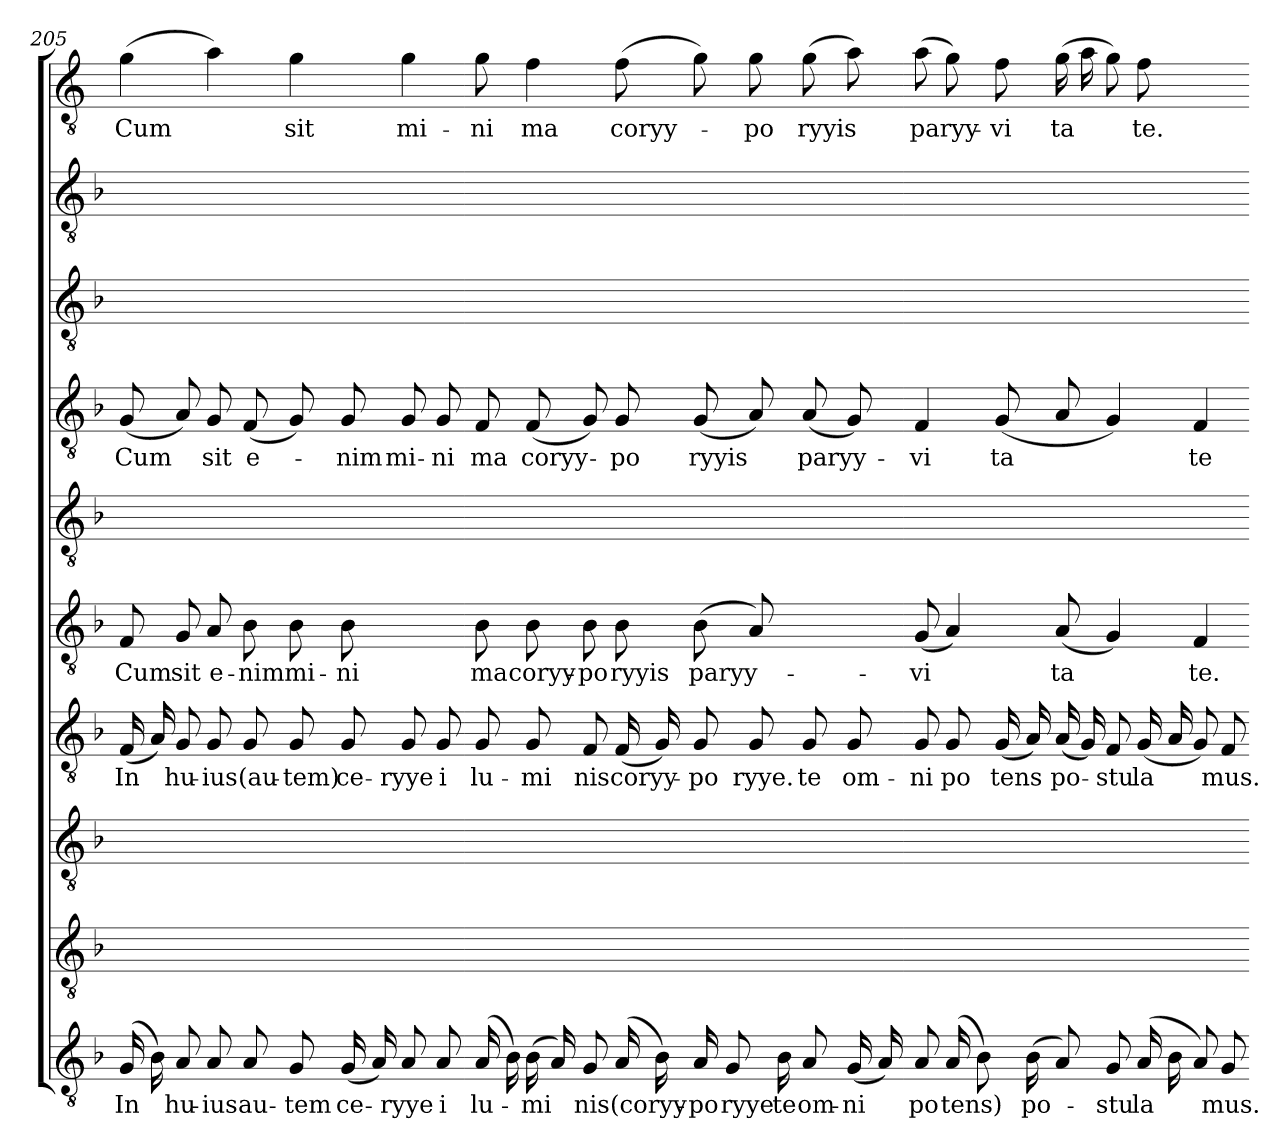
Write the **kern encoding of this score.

**kern	**text	**kern	**kern	**kern	**text	**kern	**text	**kern	**kern	**text	**kern	**kern	**kern	**text
*part10	*part10	*part9	*part8	*part7	*part7	*part6	*part6	*part5	*part4	*part4	*part3	*part2	*part1	*part1
*staff10	*staff10	*staff9	*staff8	*staff7	*staff7	*staff6	*staff6	*staff5	*staff4	*staff4	*staff3	*staff2	*staff1	*staff1
*clefGv2	*	*clefGv2	*clefGv2	*clefGv2	*	*clefGv2	*	*clefGv2	*clefGv2	*	*clefGv2	*clefGv2	*clefGv2	*
*k[b-]	*	*k[b-]	*k[b-]	*k[b-]	*	*k[b-]	*	*k[b-]	*k[b-]	*	*k[b-]	*k[b-]	*k[]	*
=205	=205	=205	=205	=205	=205	=205	=205	=205	=205	=205	=205	=205	=205	=205
(16G	In	1ryy	1ryy	(16F	In	8F	Cum	1ryy	(8G	Cum	1ryy	1ryy	(4g	Cum
16B-)	.	.	.	16A)	.	.	.	.	.	.	.	.	.	.
8A	hu-	.	.	8G	hu-	8G	sit	.	8A)	.	.	.	.	.
8A	-ius	.	.	8G	-ius	8A	e-	.	8G	sit	.	.	4a)	.
8A	au-	.	.	8G	(au-	8B-	-nim	.	(8F	e-	.	.	.	.
8G	-tem	.	.	8G	-tem)	8B-	mi-	.	8G)	.	.	.	4g	sit
(16G	ce-	.	.	8G	ce-	8B-	ni	.	8G	-nim	.	.	.	.
16A)	.	.	.	.	.	.	.	.	.	.	.	.	.	.
8A	ryye	.	.	8G	ryye	4ryy	.	.	8G	mi-	.	.	4g	mi-
8A	-i	.	.	8G	-i	.	.	.	8G	ni	.	.	.	.
=206-	=206-	=206-	=206-	=206-	=206-	=206-	=206-	=206-	=206-	=206-	=206-	=206-	=206-	=206-
(16A	lu-	1ryy	1ryy	8G	lu-	8B-	-ma	1ryy	8F	-ma	1ryy	1ryy	8g	ni
16B-)	.	.	.	.	.	.	.	.	.	.	.	.	.	.
(16B-	mi	.	.	8G	mi	8B-	coryy-	.	(8F	coryy-	.	.	4f	-ma
16A)	.	.	.	.	.	.	.	.	.	.	.	.	.	.
8G	-nis	.	.	8F	-nis	8B-	po	.	8G)	.	.	.	.	.
(16A	(coryy-	.	.	(16F	coryy-	8B-	-ryyis	.	8G	po	.	.	(8f	coryy-
16B-)	.	.	.	16G)	.	.	.	.	.	.	.	.	.	.
16A	po	.	.	8G	po	(8B-	paryy-	.	(8G	-ryyis	.	.	8g)	.
8G	-ryye	.	.	.	.	.	.	.	.	.	.	.	.	.
.	.	.	.	8G	-ryye.	8A)	.	.	8A)	.	.	.	8g	po
16B-	te	.	.	.	.	.	.	.	.	.	.	.	.	.
8A	om-	.	.	8G	te	4ryy	.	.	(8A	paryy-	.	.	(8g	-ryyis
(16G	ni	.	.	8G	om-	.	.	.	8G)	.	.	.	8a)	.
16A)	.	.	.	.	.	.	.	.	.	.	.	.	.	.
=207-	=207-	=207-	=207-	=207-	=207-	=207-	=207-	=207-	=207-	=207-	=207-	=207-	=207-	=207-
8A	po	1ryy	1ryy	8G	ni	(8G	vi	1ryy	4F	vi	1ryy	1ryy	(8a	paryy-
(16A	-tens)	.	.	8G	po	4A)	.	.	.	.	.	.	8g)	.
8B-)	.	.	.	.	.	.	.	.	.	.	.	.	.	.
.	.	.	.	(16G	-tens	.	.	.	(8G	ta	.	.	8f	vi
(16B-	po-	.	.	16A)	.	.	.	.	.	.	.	.	.	.
8A)	.	.	.	(16A	po-	(8A	ta	.	8A	.	.	.	(16g	ta
.	.	.	.	16G)	.	.	.	.	.	.	.	.	16a	.
8G	stu	.	.	8F	stu	4G)	.	.	4G)	.	.	.	8g)	.
(16A	la	.	.	(16G	la	.	.	.	.	.	.	.	8f	-te.
16B-	.	.	.	16A	.	.	.	.	.	.	.	.	.	.
8A)	.	.	.	8G)	.	4F	-te.	.	4F	-te	.	.	4ryy	.
8G	-mus.	.	.	8F	-mus.	.	.	.	.	.	.	.	.	.
=-	=-	=-	=-	=-	=-	=-	=-	=-	=-	=-	=-	=-	=-	=-
*-	*-	*-	*-	*-	*-	*-	*-	*-	*-	*-	*-	*-	*-	*-
